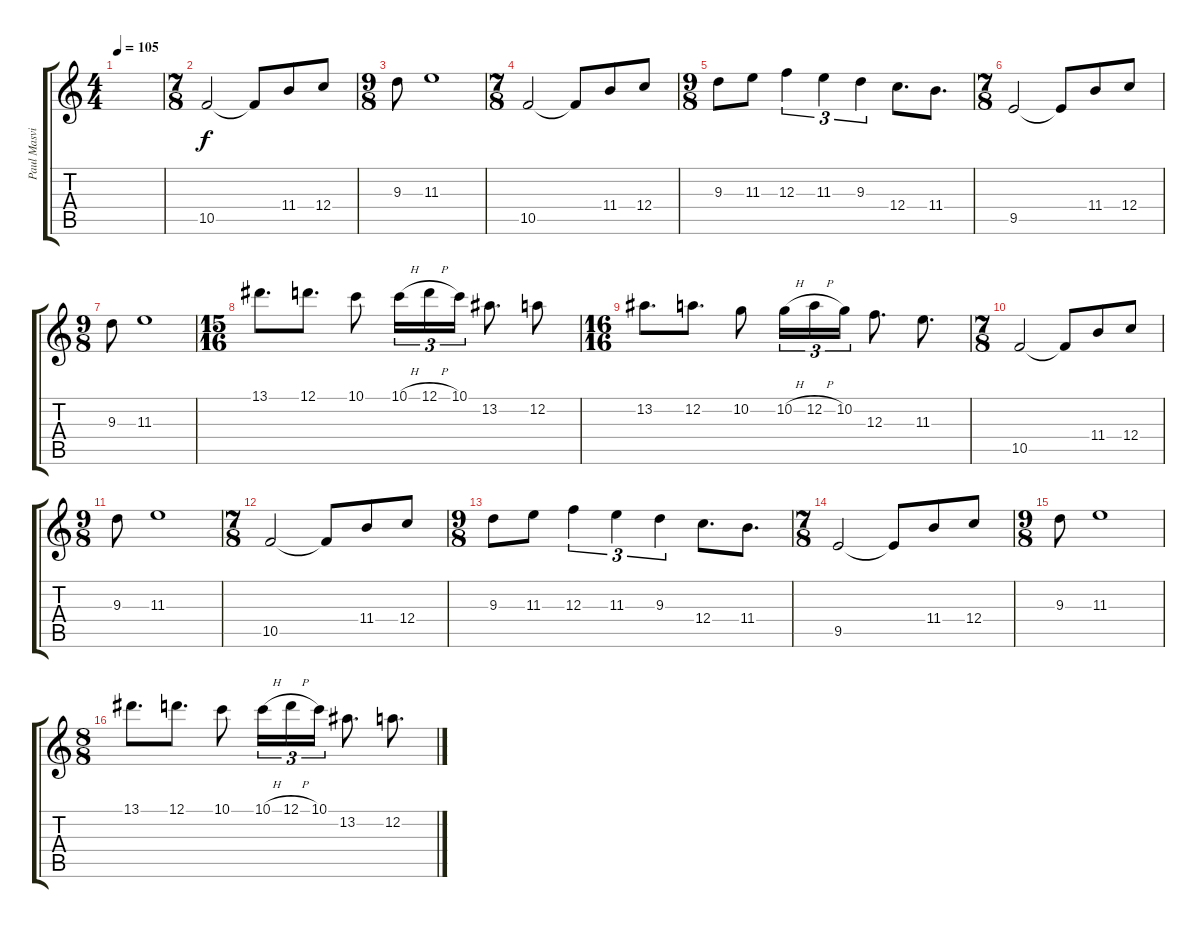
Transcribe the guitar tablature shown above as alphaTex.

\track ("Paul Masvidal" "Paul Masvi") {instrument distortionguitar}
\staff {score tabs}
\tuning (D4 A3 F3 C3 G2 D2) {hide}
\ts (4 4)
\tempo 105
\clef g2
\ks c
|
\ts (7 8)
10.5.2 10.5{t}.8 11.4.8 12.4.8 |
\ts (9 8)
9.3.8 11.3.1 |
\ts (7 8)
10.5.2 10.5{t}.8 11.4.8 12.4.8 |
\ts (9 8)
9.3.8 11.3.8 12.3.4{tu (3 2)} 11.3.4{tu (3 2)} 9.3.4{tu (3 2)} 12.4.8{d} 11.4.8{d} |
\ts (7 8)
9.5.2 9.5{t}.8 11.4.8 12.4.8 |
\ts (9 8)
9.3.8 11.3.1 |
\ts (15 16)
13.1.8{d} 12.1.8{d} 10.1.8 10.1{h}.16{tu (3 2)} 12.1{h}.16{tu (3 2)} 10.1.16{tu (3 2)} 13.2.8{d} 12.2.8 |
\ts (16 16)
13.2.8{d} 12.2.8{d} 10.2.8 10.2{h}.16{tu (3 2)} 12.2{h}.16{tu (3 2)} 10.2.16{tu (3 2)} 12.3.8{d} 11.3.8{d} |
\ts (7 8)
10.5.2 10.5{t}.8 11.4.8 12.4.8 |
\ts (9 8)
9.3.8 11.3.1 |
\ts (7 8)
10.5.2 10.5{t}.8 11.4.8 12.4.8 |
\ts (9 8)
9.3.8 11.3.8 12.3.4{tu (3 2)} 11.3.4{tu (3 2)} 9.3.4{tu (3 2)} 12.4.8{d} 11.4.8{d} |
\ts (7 8)
9.5.2 9.5{t}.8 11.4.8 12.4.8 |
\ts (9 8)
9.3.8 11.3.1 |
\ts (8 8)
13.1.8{d} 12.1.8{d} 10.1.8 10.1{h}.16{tu (3 2)} 12.1{h}.16{tu (3 2)} 10.1.16{tu (3 2)} 13.2.8{d} 12.2.8{d}
